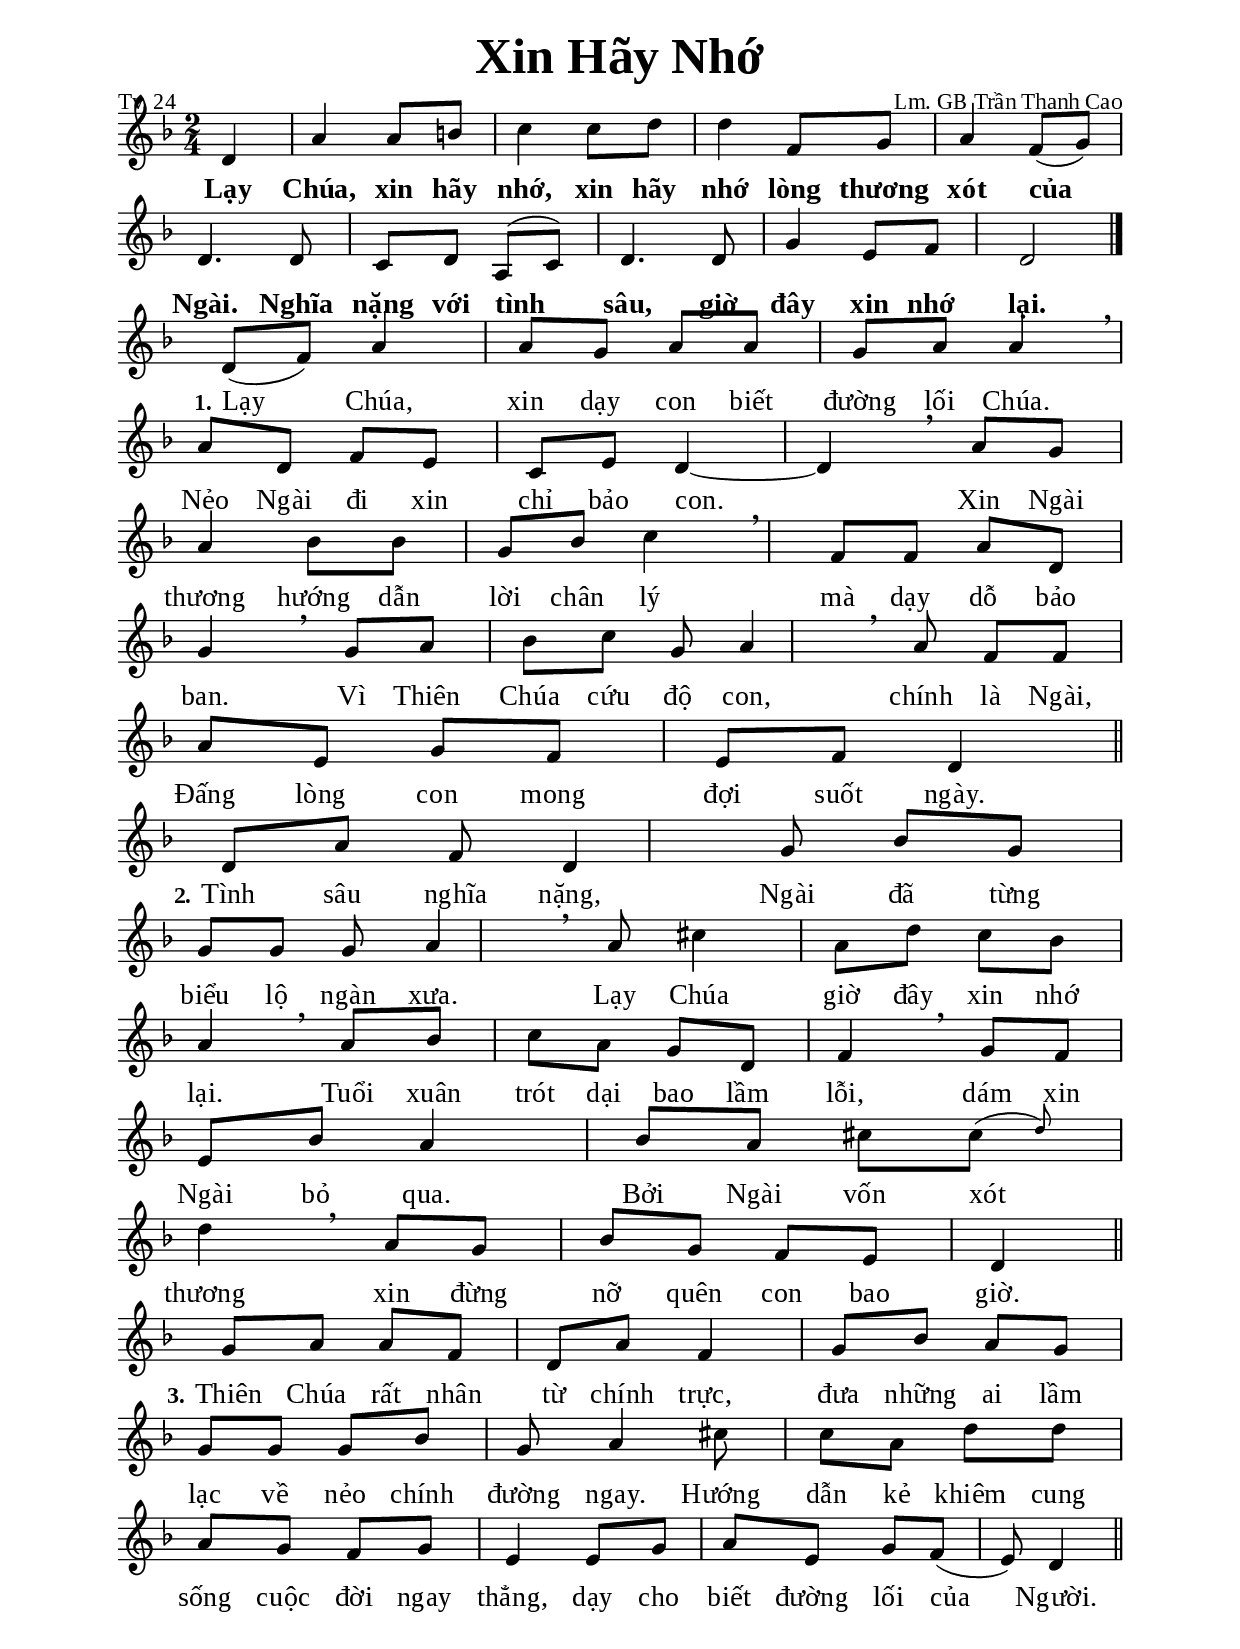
% Cài đặt chung
\version "2.22.1"
\include "english.ly"

\header {
  title = \markup { \fontsize #3 "Xin Hãy Nhớ" }
  poet = "Tv. 24"
  composer = "Lm. GB Trần Thanh Cao"
  %arranger = " "
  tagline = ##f
}

% Nhạc điệp khúc
nhacDiepKhuc= \relative c' {
  \partial 4 d4 |
  a' a8 b! |
  c4 c8 d |
  d4 f,8 g |
  a4 f8 (g) |
  d4. d8 |
  c d a ^(c) |
  d4. d8 |
  g4 e8 f |
  d2 \bar "|."
}

% Nhạc phiên khúc
nhacPhienKhucMot = \relative c' {
  d8 (f) a4 a8 g a a g a a4 \breathe
  a8 d, f e c e d4 ~d \breathe
  a'8 g a4 bf8 bf g bf c4 \breathe
  f,8 f a d, g4 \breathe
  g8 a bf c g a4 \breathe
  a8 f f a e g f e f d4 \bar "||"
}

nhacPhienKhucHai = \relative c' {
  d8 a' f d4 g8  bf g g g g a4 \breathe
  a8 cs4 a8 d c bf a4 \breathe
  a8 bf c a g d f4 \breathe
  g8 f e bf' a4 bf8 a cs \afterGrace cs8 (d) d4 \breathe
  a8 g bf g f e d4 \bar "||"
}

nhacPhienKhucBa = \relative c'' {
  g8 a a f d a' f4
  g8 bf a g g g g bf g a4
  cs8 c a d d a g f g e4
  e8 g a e g f (e) d4 \bar "||"
}

% Lời điệp khúc
loiDiepKhuc = \lyricmode {
  Lạy Chúa, xin hãy nhớ, xin hãy nhớ lòng thương xót của Ngài.
  Nghĩa nặng với tình sâu, giờ đây xin nhớ lại.
}

% Lời phiên khúc
loiPhienKhucMot = \lyricmode {
  \set stanza = #"1."
  Lạy Chúa, xin dạy con biết đường lối Chúa.
  Nẻo Ngài đi xin chỉ bảo con.
  Xin Ngài thương hướng dẫn lời chân lý  mà dạy dỗ bảo ban.
  Vì Thiên Chúa cứu độ con, chính là Ngài,
  Đấng lòng con mong đợi suốt ngày.
}

loiPhienKhucHai = \lyricmode {
  \set stanza = #"2."
  Tình sâu nghĩa nặng, Ngài đã từng biểu lộ ngàn xưa.
  Lạy Chúa giờ đây xin nhớ lại.
  Tuổi xuân trót dại bao lầm lỗi,
  dám xin Ngài bỏ qua.
  Bởi Ngài vốn xót thương xin đừng nỡ quên con bao giờ.
}

loiPhienKhucBa = \lyricmode {
  \set stanza = #"3."
  Thiên Chúa rất nhân từ chính trực,
  đưa những ai lầm lạc về nẻo chính đường ngay.
  Hướng dẫn kẻ khiêm cung sống cuộc đời ngay thẳng,
  dạy cho biết đường lối của Người.
}


% Dàn trang
\paper {
  #(set-paper-size "a4")
  top-margin = 15\mm
  bottom-margin = 15\mm
  left-margin = 20\mm
  right-margin = 20\mm
  indent = #0
  #(define fonts
    (make-pango-font-tree
      "Liberation Serif"
      "Liberation Serif"
      "Liberation Serif"
      (/ 20 20)))
  page-count = #1
  system-system-spacing = #'((basic-distance . 11.5)
                             (minimum-distance . 11.5)
                             (padding . 1))
  score-system-spacing = #'((basic-distance . 11.5)
                             (minimum-distance . 11.5)
                             (padding . 1))
}

% Thiết lập tông và nhịp
TongNhip = { \key f \major \time 2/4 }

\score {
  \new ChoirStaff <<
    \new Staff = diepKhuc \with {
        \consists "Merge_rests_engraver"
        %\magnifyStaff #(magstep +1)
      }
      <<
      \new Voice = beSop {
        \TongNhip \nhacDiepKhuc
      }
    >>
    \new Lyrics \with {
          \override VerticalAxisGroup.
            nonstaff-relatedstaff-spacing.padding = #1.2
          \override VerticalAxisGroup.
            nonstaff-unrelatedstaff-spacing.padding = #1
        }
        \lyricsto beSop \loiDiepKhuc
  >>
  \layout {
    \override Lyrics.LyricText.font-series = #'bold
    \override Lyrics.LyricText.font-size = #+2
    \override Lyrics.LyricSpace.minimum-distance = #1.8
    \override Score.BarNumber.break-visibility = ##(#f #f #f)
    \override Score.SpacingSpanner.uniform-stretching = ##t
  }
}

\score {
  \new ChoirStaff <<
    \new Staff = phienKhuc \with {
        %\magnifyStaff #(magstep +1)
      }
      <<
      \new Voice = beSop {
        \TongNhip \nhacPhienKhucMot
      }
    >>
    \new Lyrics \with {
          \override VerticalAxisGroup.
            nonstaff-relatedstaff-spacing.padding = #1
          \override VerticalAxisGroup.
            nonstaff-unrelatedstaff-spacing.padding = #1
        }
        \lyricsto beSop \loiPhienKhucMot
  >>
  \layout {
    \override Staff.TimeSignature.transparent = ##t
    \override Lyrics.LyricText.font-size = #+2
    \override Lyrics.LyricSpace.minimum-distance = #2.6
    \override Score.BarNumber.break-visibility = ##(#f #f #f)
    \override Score.SpacingSpanner.uniform-stretching = ##t
    \set Score.barAlways = ##t
    \set Score.defaultBarType = ""
  } 
}

\score {
  \new ChoirStaff <<
    \new Staff = phienKhuc \with {
        %\magnifyStaff #(magstep +1)
      }
      <<
      \new Voice = beSop {
        \TongNhip \nhacPhienKhucHai
      }
    >>
    \new Lyrics \with {
          \override VerticalAxisGroup.
            nonstaff-relatedstaff-spacing.padding = #1
          \override VerticalAxisGroup.
            nonstaff-unrelatedstaff-spacing.padding = #1
        }
        \lyricsto beSop \loiPhienKhucHai
  >>
  \layout {
    \override Staff.TimeSignature.transparent = ##t
    \override Lyrics.LyricText.font-size = #+2
    \override Lyrics.LyricSpace.minimum-distance = #3.0
    \override Score.BarNumber.break-visibility = ##(#f #f #f)
    \override Score.SpacingSpanner.uniform-stretching = ##t
    \set Score.barAlways = ##t
    \set Score.defaultBarType = ""
  } 
}

\score {
  \new ChoirStaff <<
    \new Staff = phienKhuc \with {
        %\magnifyStaff #(magstep +1)
      }
      <<
      \new Voice = beSop {
        \TongNhip \nhacPhienKhucBa
      }
    >>
    \new Lyrics \with {
          \override VerticalAxisGroup.
            nonstaff-relatedstaff-spacing.padding = #1.2
          \override VerticalAxisGroup.
            nonstaff-unrelatedstaff-spacing.padding = #1
        }
        \lyricsto beSop \loiPhienKhucBa
  >>
  \layout {
    \override Staff.TimeSignature.transparent = ##t
    \override Lyrics.LyricText.font-size = #+2
    \override Lyrics.LyricSpace.minimum-distance = #2.3
    \override Score.BarNumber.break-visibility = ##(#f #f #f)
    \override Score.SpacingSpanner.uniform-stretching = ##t
    \set Score.barAlways = ##t
    \set Score.defaultBarType = ""
  } 
}
